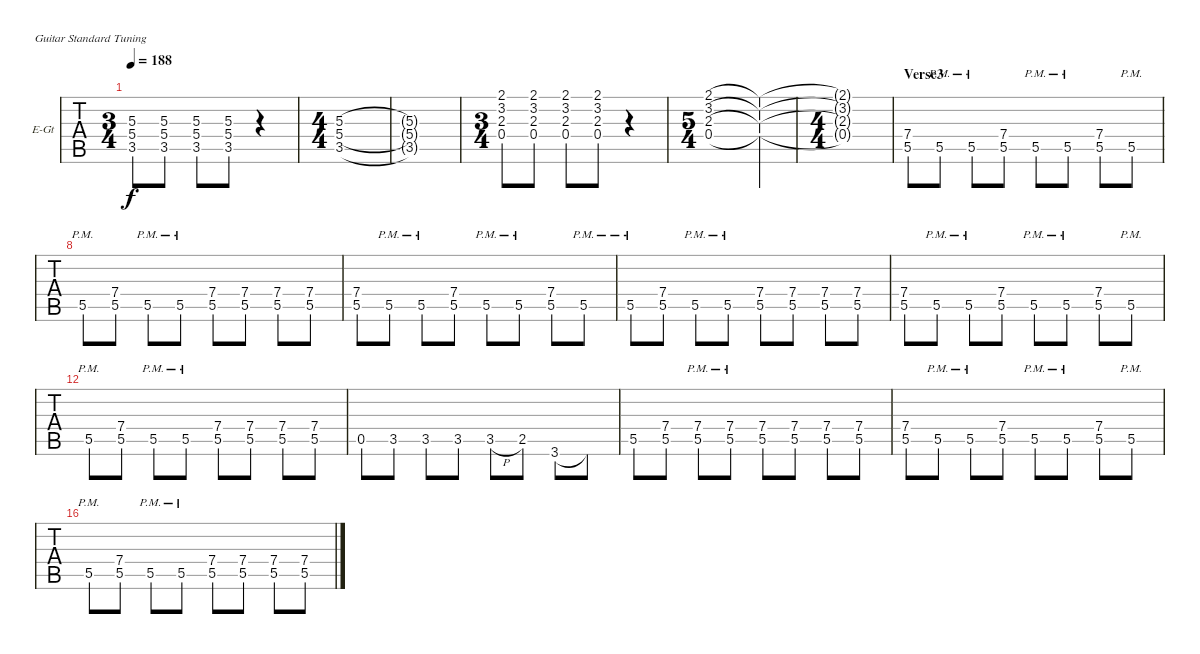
\bracketExtendMode nobrackets
\firstSystemTrackNameOrientation horizontal
\otherSystemsTrackNameOrientation horizontal
\defaultBarNumberDisplay FirstOfSystem
\track ("Guitar 2" "E-Gt") {instrument overdrivenguitar}
\staff {tabs}
\tuning (E4 B3 G3 D3 A2 E2)
\ts (3 4)
\tempo 188
\clef g2
\ks c
(5.3 5.4 3.5).8{dy f} (5.3 5.4 3.5).8 (5.3 5.4 3.5).8 (5.3 5.4 3.5).8 r.4 |
\ts (4 4)
(5.3 5.4 3.5).1 |
(5.3{t} 5.4{t} 3.5{t}).1 |
\ts (3 4)
(2.1 3.2 2.3 0.4).8 (2.1 3.2 2.3 0.4).8 (2.1 3.2 2.3 0.4).8 (2.1 3.2 2.3 0.4).8 r.4 |
\ts (5 4)
(2.1 3.2 2.3 0.4).1 (2.1{t} 3.2{t} 2.3{t} 0.4{t}).4 |
\ts (4 4)
(2.1{t} 3.2{t} 2.3{t} 0.4{t}).1 |
\section ("" "Verse3")
(7.4 5.5).8 5.5{pm}.8 5.5{pm}.8 (7.4 5.5).8 5.5{pm}.8 5.5{pm}.8 (7.4 5.5).8 5.5{pm}.8 |
5.5{pm}.8 (7.4 5.5).8 5.5{pm}.8 5.5{pm}.8 (7.4 5.5).8 (7.4 5.5).8 (7.4 5.5).8 (7.4 5.5).8 |
(7.4 5.5).8 5.5{pm}.8 5.5{pm}.8 (7.4 5.5).8 5.5{pm}.8 5.5{pm}.8 (7.4 5.5).8 5.5{pm}.8 |
5.5{pm}.8 (7.4 5.5).8 5.5{pm}.8 5.5{pm}.8 (7.4 5.5).8 (7.4 5.5).8 (7.4 5.5).8 (7.4 5.5).8 |
(7.4 5.5).8 5.5{pm}.8 5.5{pm}.8 (7.4 5.5).8 5.5{pm}.8 5.5{pm}.8 (7.4 5.5).8 5.5{pm}.8 |
5.5{pm}.8 (7.4 5.5).8 5.5{pm}.8 5.5{pm}.8 (7.4 5.5).8 (7.4 5.5).8 (7.4 5.5).8 (7.4 5.5).8 |
0.5.8 3.5.8 3.5.8 3.5.8 3.5{h}.8 2.5.8 3.6.8 3.6{t}.8 |
5.5.8 (7.4 5.5).8 (5.5{pm} 7.4).8 (5.5{pm} 7.4).8 (7.4 5.5).8 (7.4 5.5).8 (7.4 5.5).8 (7.4 5.5).8 |
(7.4 5.5).8 5.5{pm}.8 5.5{pm}.8 (7.4 5.5).8 5.5{pm}.8 5.5{pm}.8 (7.4 5.5).8 5.5{pm}.8 |
5.5{pm}.8 (7.4 5.5).8 5.5{pm}.8 5.5{pm}.8 (7.4 5.5).8 (7.4 5.5).8 (7.4 5.5).8 (7.4 5.5).8
